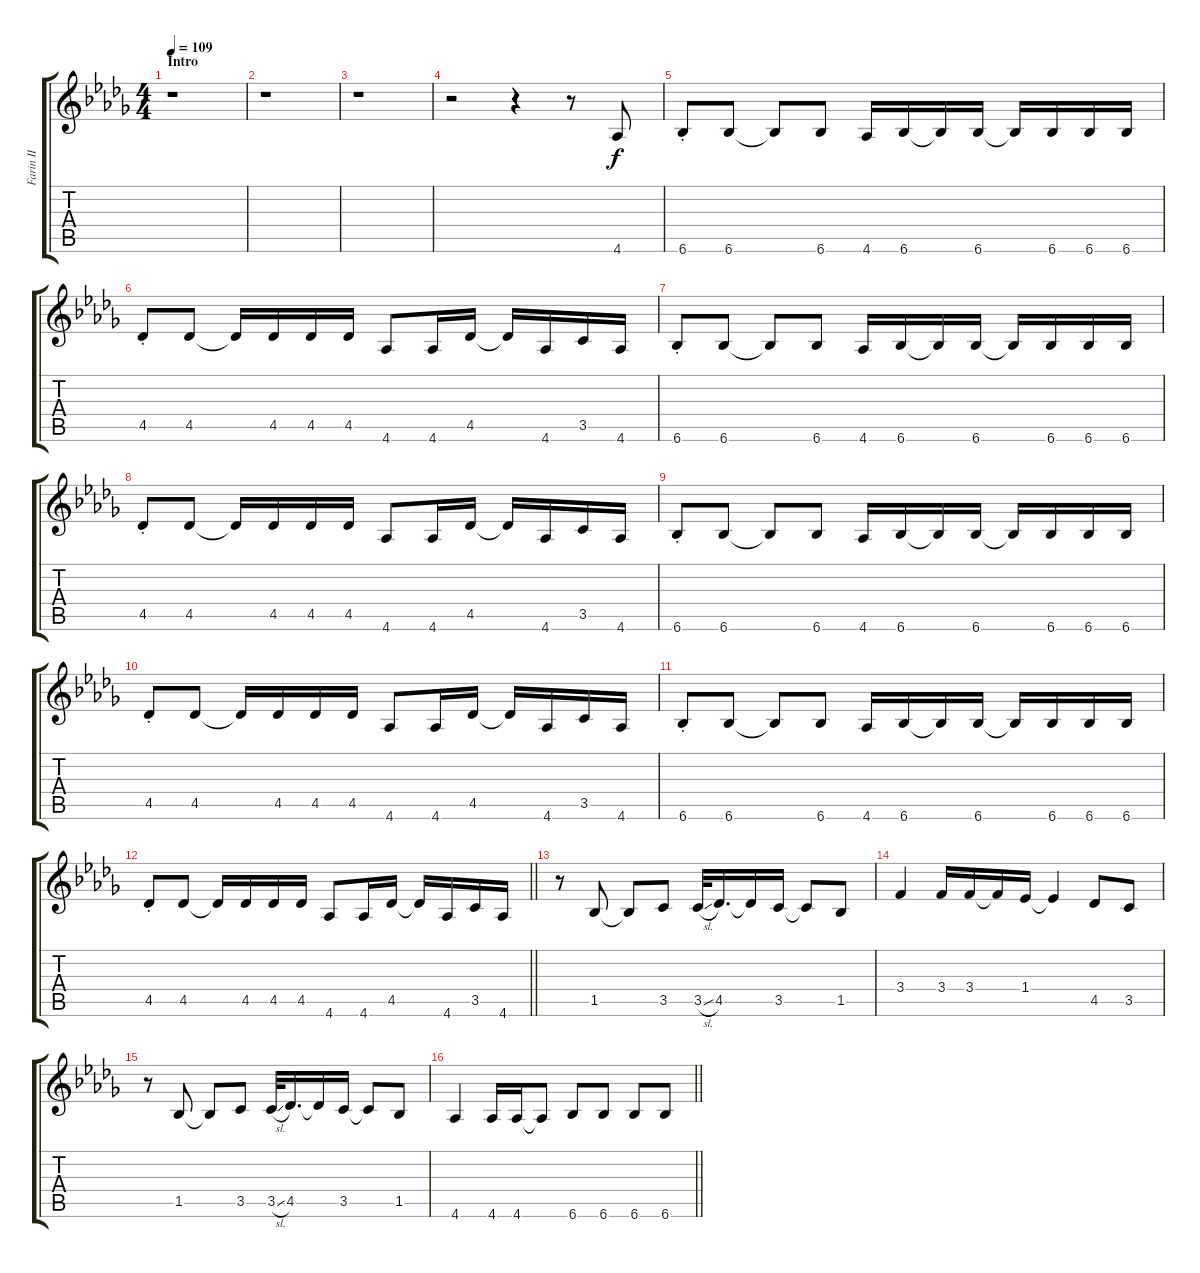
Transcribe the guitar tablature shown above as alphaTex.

\track ("Farin II" "Farin II") {instrument distortionguitar}
\staff {score tabs}
\tuning (E4 B3 G3 D3 A2 E2) {hide}
\ts (4 4)
\section ("" "Intro")
\tempo 109
\clef g2
\ks bbminor
r.1{dy f instrument distortionguitar} |
r.1 |
r.1 |
r.2 r.4 r.8 4.6.8 |
6.6{st}.8 6.6.8 6.6{t}.8 6.6.8 4.6.16 6.6.16 6.6{t}.16 6.6.16 6.6{t}.16 6.6.16 6.6.16 6.6.16 |
4.5{st}.8 4.5.8 4.5{t}.16 4.5.16 4.5.16 4.5.16 4.6.8 4.6.16 4.5.16 4.5{t}.16 4.6.16 3.5.16 4.6.16 |
6.6{st}.8 6.6.8 6.6{t}.8 6.6.8 4.6.16 6.6.16 6.6{t}.16 6.6.16 6.6{t}.16 6.6.16 6.6.16 6.6.16 |
4.5{st}.8 4.5.8 4.5{t}.16 4.5.16 4.5.16 4.5.16 4.6.8 4.6.16 4.5.16 4.5{t}.16 4.6.16 3.5.16 4.6.16 |
6.6{st}.8 6.6.8 6.6{t}.8 6.6.8 4.6.16 6.6.16 6.6{t}.16 6.6.16 6.6{t}.16 6.6.16 6.6.16 6.6.16 |
4.5{st}.8 4.5.8 4.5{t}.16 4.5.16 4.5.16 4.5.16 4.6.8 4.6.16 4.5.16 4.5{t}.16 4.6.16 3.5.16 4.6.16 |
6.6{st}.8 6.6.8 6.6{t}.8 6.6.8 4.6.16 6.6.16 6.6{t}.16 6.6.16 6.6{t}.16 6.6.16 6.6.16 6.6.16 |
\barLineRight lightlight
4.5{st}.8 4.5.8 4.5{t}.16 4.5.16 4.5.16 4.5.16 4.6.8 4.6.16 4.5.16 4.5{t}.16 4.6.16 3.5.16 4.6.16 |
r.8{volume 16} 1.5.8 1.5{t}.8 3.5.8 3.5{sl}.32 4.5.16{d} 4.5{t}.16 3.5.16 3.5{t}.8 1.5.8 |
3.4.4 3.4.16 3.4.16 3.4{t}.16 1.4.16 1.4{t}.4 4.5.8 3.5.8 |
r.8 1.5.8 1.5{t}.8 3.5.8 3.5{sl}.32 4.5.16{d} 4.5{t}.16 3.5.16 3.5{t}.8 1.5.8 |
\barLineRight lightlight
4.6.4 4.6.16 4.6.16 4.6{t}.8 6.6.8 6.6.8 6.6.8 6.6.8
